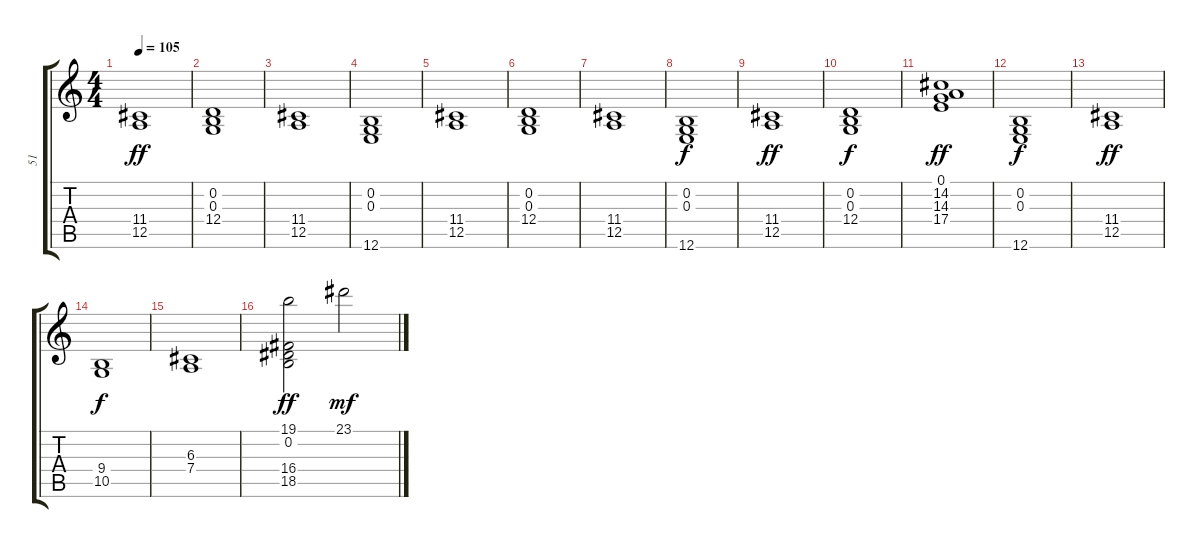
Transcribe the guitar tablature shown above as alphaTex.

\track ("51" "51") {instrument synthstrings1}
\staff {score tabs}
\tuning (E4 B3 G3 D3 A2 E2) {hide}
\ts (4 4)
\tempo 105
\clef g2
\ks c
(11.4 12.5).1{dy ff} |
(0.2 0.3 12.4).1 |
(11.4 12.5).1 |
(0.2 0.3 12.6).1 |
(11.4 12.5).1 |
(0.2 0.3 12.4).1 |
(11.4 12.5).1 |
(0.2 0.3 12.6).1{dy f} |
(11.4 12.5).1{dy ff} |
(0.2 0.3 12.4).1{dy f} |
(0.1 14.2 14.3 17.4).1{dy ff} |
(0.2 0.3 12.6).1{dy f} |
(11.4 12.5).1{dy ff} |
(9.4 10.5).1{dy f} |
(6.3 7.4).1 |
(19.1 0.2 16.4 18.5).2{dy ff} 23.1.2{dy mf}
